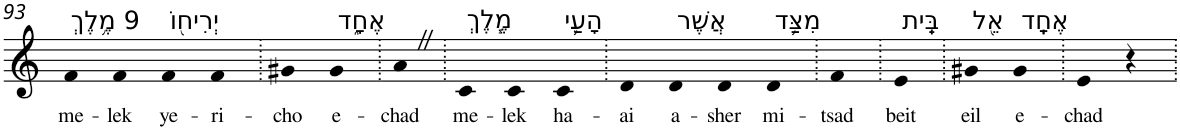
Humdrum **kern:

**kern	**text
*part1	*part1
*staff1	*staff1
*I"Piano	*
*I'Pno	*
!!LO:PB:g=z
*clefG2	*
*k[]	*
=93	=93
!LO:TX:a:t=9 מֶ֥לֶךְ	!
!	!LO:LY:b
4f	me-
!	!LO:LY:b
4f	-lek
!LO:TX:a:t=יְרִיח֖וֹ	!
!	!LO:LY:b
4f	ye-
!	!LO:LY:b
4f	-ri-
=94.	=94.
!	!LO:LY:b
4g#X	-cho
!LO:TX:a:t=אֶחָ֑ד	!
!	!LO:LY:b
4g#	e-
=95.	=95.
!	!LO:LY:b
4aZ	-chad
=96.	=96.
!LO:TX:a:t=מֶ֧לֶךְ	!
!	!LO:LY:b
4c	me-
!	!LO:LY:b
4c	-lek
!LO:TX:a:t=הָעַ֛י	!
!	!LO:LY:b
4c	ha-
=97.	=97.
!	!LO:LY:b
4d	-ai
!LO:TX:a:t=אֲשֶׁר	!
!	!LO:LY:b
4d	a-
!	!LO:LY:b
4d	-sher
!LO:TX:a:t=מִצַּ֥ד	!
!	!LO:LY:b
4d	mi-
=98.	=98.
!	!LO:LY:b
4f	-tsad
=99.	=99.
!LO:TX:a:t=בֵּֽית	!
!	!LO:LY:b
4e	beit
=100.	=100.
!LO:TX:a:t=אֵ֖ל	!
!	!LO:LY:b
4g#X	eil
!LO:TX:a:t=אֶחָֽד	!
!	!LO:LY:b
4g#	e-
=101.	=101.
!	!LO:LY:b
4e	-chad
4r	.
=.	=.
*-	*-
